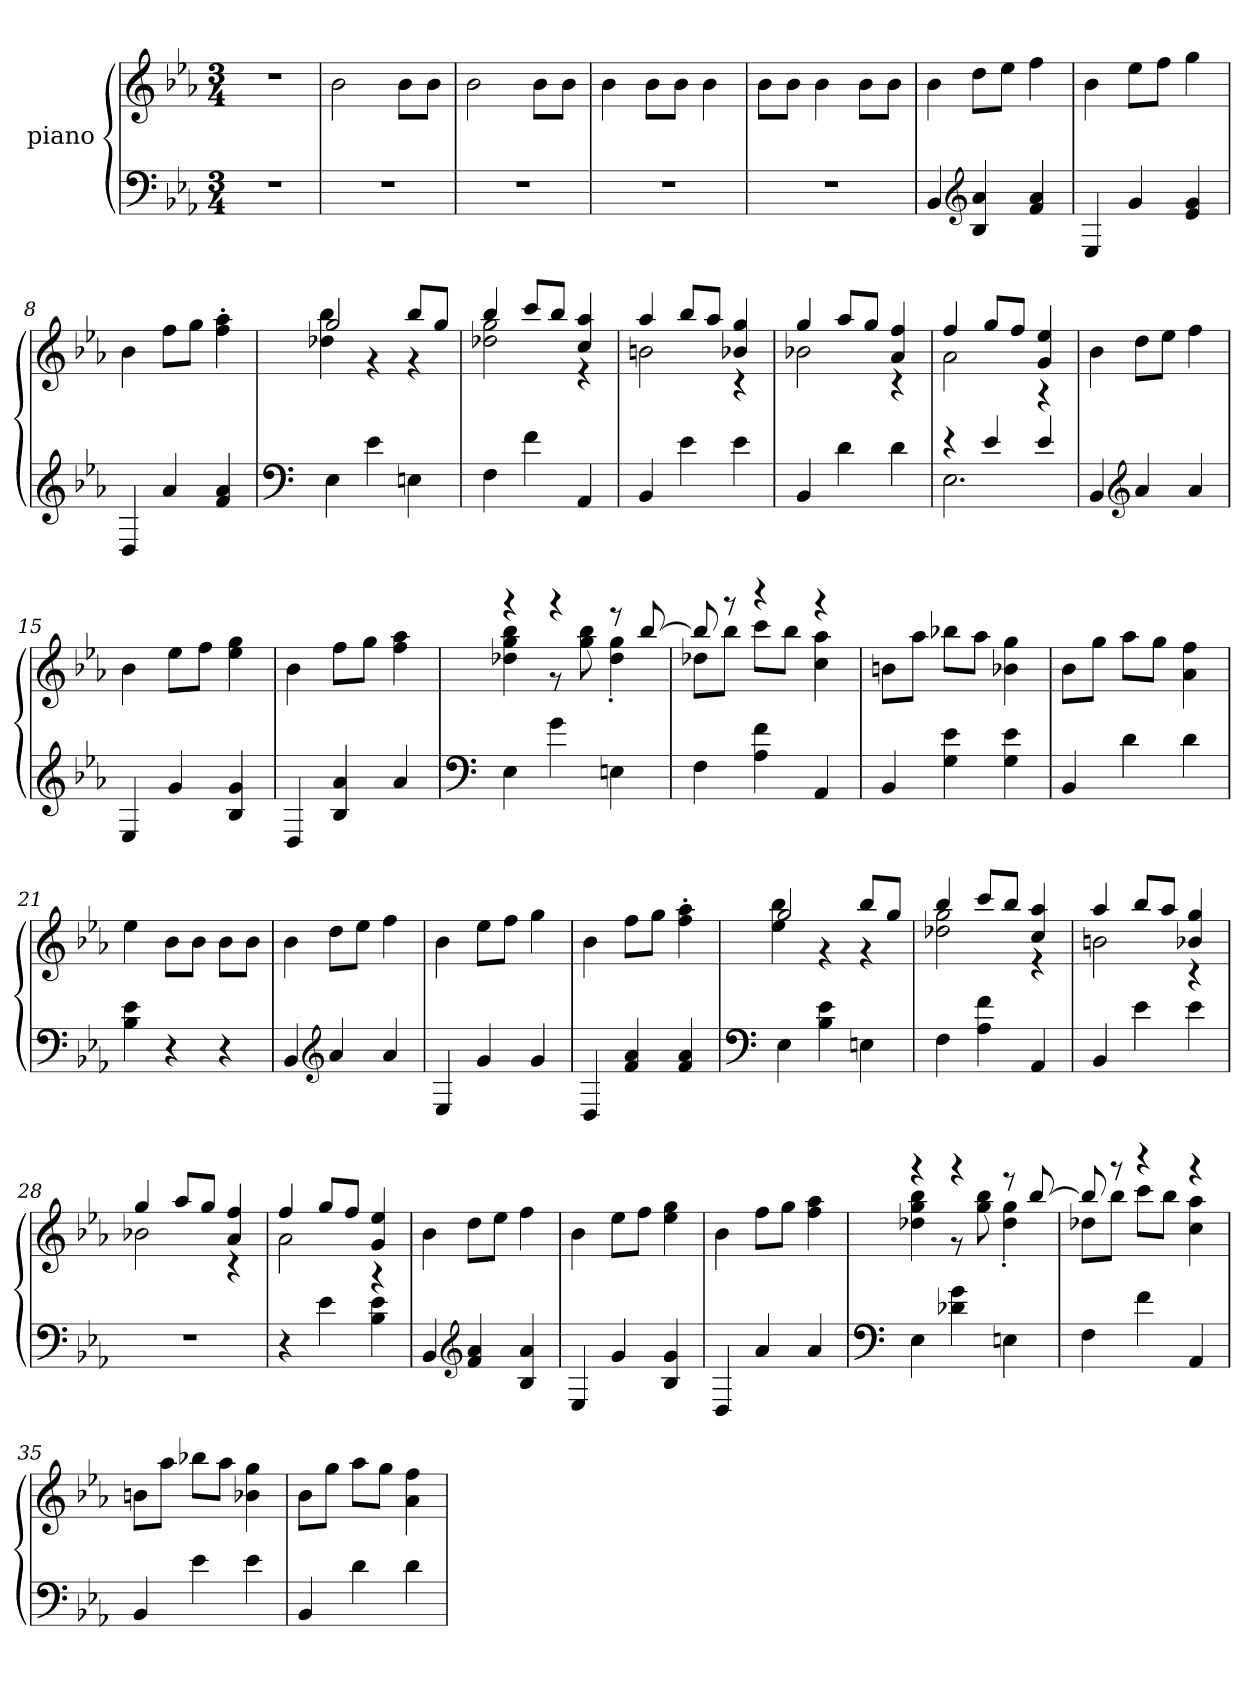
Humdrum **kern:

**kern	**kern
*part2	*part1
*staff2	*staff1
*I"piano	*I"piano
*clefF4	*clefG2
*k[b-e-a-]	*k[b-e-a-]
*M3/4	*M3/4
=1	=1
2.r	2.r
=2	=2
2.r	2b-\
.	8b-\L
.	8b-\J
=3	=3
2.r	2b-\
.	8b-\L
.	8b-\J
=4	=4
2.r	4b-\
.	8b-\L
.	8b-\J
.	4b-\
=5	=5
2.r	8b-\L
.	8b-\J
.	4b-\
.	8b-\L
.	8b-\J
=6	=6
4BB-/	4b-\
*clefG2	*
4B-/ 4a-/	8dd\L
.	8ee-\J
4f/ 4a-/	4ff\
=7	=7
4E-/	4b-\
4g/	8ee-\L
.	8ff\J
4e-/ 4g/	4gg\
=8	=8
4D/	4b-\
4a-/	8ff\L
.	8gg\J
4f/ 4a-/	4ff\'> 4aa-\'>
=9	=9
*clefF4	*
*	*^
4E-\	2gg/	4dd-X\ 4bb-\
4e-\	.	4r
4En\	8bb-/L	4r
.	8gg/J	.
=10	=10	=10
4F\	4bb-/	2dd-X\ 2gg\
4f\	8ccc/L	.
.	8bb-/J	.
4AA-/	4cc/ 4aa-/	4r
=11	=11	=11
4BB-/	4aa-/	2bn\
4e-\	8bb-/L	.
.	8aa-/J	.
4e-\	4b-/ 4gg/	4r
=12	=12	=12
4BB-/	4gg/	2b-X\
4d\	8aa-/L	.
.	8gg/J	.
4d\	4a-/ 4ff/	4r
=13	=13	=13
*^	*	*
4r	2.E-\	4ff/	2a-\
4e-/	.	8gg/L	.
.	.	8ff/J	.
4e-/	.	4g/ 4ee-/	4r
*v	*v	*	*
*	*v	*v
=14	=14
4BB-/	4b-\
*clefG2	*
4a-/	8dd\L
.	8ee-\J
4a-/	4ff\
=15	=15
4E-/	4b-\
4g/	8ee-\L
.	8ff\J
4B-/ 4g/	4ee-\ 4gg\
=16	=16
4D/	4b-\
4B-/ 4a-/	8ff\L
.	8gg\J
4a-/	4ff\ 4aa-\
=17	=17
*clefF4	*
*	*^
4E-\	4r	4dd-X\ 4gg\ 4bb-\
4g\	4r	8r
.	.	8gg\ 8bb-\
4En\	8r	4dd-\'> 4gg\'>
.	[8bb-/	.
=18	=18	=18
4F\	8bb-/]	8dd-X\L
.	8r	8bb-\J
4A-\ 4f\	4r	8ccc\L
.	.	8bb-\J
4AA-/	4r	4cc\ 4aa-\
*	*v	*v
=19	=19
4BB-/	8bn\L
.	8aa-\J
4G\ 4e-\	8bb-X\L
.	8aa-\J
4G\ 4e-\	4b-\ 4gg\
=20	=20
4BB-/	8b-\L
.	8gg\J
4d\	8aa-\L
.	8gg\J
4d\	4a-\ 4ff\
=21	=21
4B-\ 4e-\	4ee-\
4r	8b-\L
.	8b-\J
4r	8b-\L
.	8b-\J
=22	=22
4BB-/	4b-\
*clefG2	*
4a-/	8dd\L
.	8ee-\J
4a-/	4ff\
=23	=23
4E-/	4b-\
4g/	8ee-\L
.	8ff\J
4g/	4gg\
=24	=24
4D/	4b-\
4f/ 4a-/	8ff\L
.	8gg\J
4f/ 4a-/	4ff\'> 4aa-\'>
=25	=25
*clefF4	*
*	*^
4E-\	2gg/	4ee-\ 4bb-\
4B-\ 4e-\	.	4r
4En\	8bb-/L	4r
.	8gg/J	.
=26	=26	=26
4F\	4bb-/	2dd-X\ 2gg\
4A-\ 4f\	8ccc/L	.
.	8bb-/J	.
4AA-/	4cc/ 4aa-/	4r
=27	=27	=27
4BB-/	4aa-/	2bn\
4e-\	8bb-/L	.
.	8aa-/J	.
4e-\	4b-/ 4gg/	4r
=28	=28	=28
2.r	4gg/	2b-X\
.	8aa-/L	.
.	8gg/J	.
.	4a-/ 4ff/	4r
=29	=29	=29
4r	4ff/	2a-\
4e-\	8gg/L	.
.	8ff/J	.
4B-\ 4e-\	4g/ 4ee-/	4r
*	*v	*v
=30	=30
4BB-/	4b-\
*clefG2	*
4f/ 4a-/	8dd\L
.	8ee-\J
4B-/ 4a-/	4ff\
=31	=31
4E-/	4b-\
4g/	8ee-\L
.	8ff\J
4B-/ 4g/	4ee-\ 4gg\
=32	=32
4D/	4b-\
4a-/	8ff\L
.	8gg\J
4a-/	4ff\ 4aa-\
=33	=33
*clefF4	*
*	*^
4E-\	4r	4dd-X\ 4gg\ 4bb-\
4d-X\ 4g\	4r	8r
.	.	8gg\ 8bb-\
4En\	8r	4dd-\'> 4gg\'>
.	[8bb-/	.
=34	=34	=34
4F\	8bb-/]	8dd-X\L
.	8r	8bb-\J
4f\	4r	8ccc\L
.	.	8bb-\J
4AA-/	4r	4cc\ 4aa-\
*	*v	*v
=35	=35
4BB-/	8bn\L
.	8aa-\J
4e-\	8bb-X\L
.	8aa-\J
4e-\	4b-\ 4gg\
=36	=36
4BB-/	8b-\L
.	8gg\J
4d\	8aa-\L
.	8gg\J
4d\	4a-\ 4ff\
=	=
*-	*-
